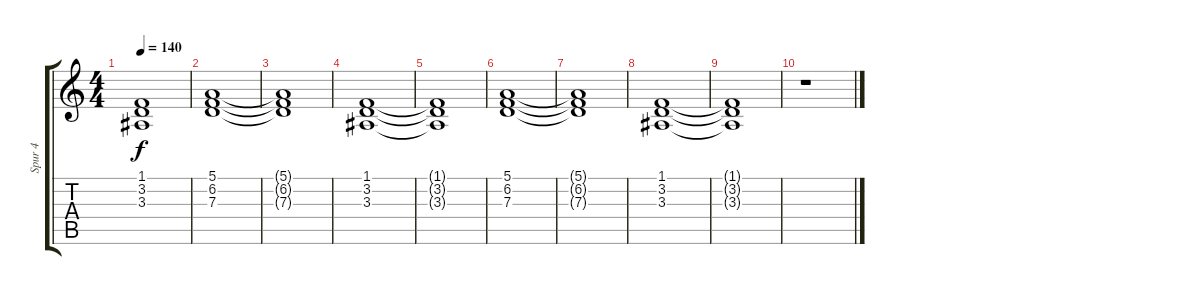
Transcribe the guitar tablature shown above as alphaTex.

\track ("Spur 4" "Spur 4") {instrument pad2warm}
\staff {score tabs}
\tuning (E4 B3 G3 D3 A2 E2) {hide}
\ts (4 4)
\tempo 140
\clef g2
\ks c
(1.1{t} 3.2{t} 3.3{t}).1{dy f} |
(5.1 6.2 7.3).1 |
(5.1{t} 6.2{t} 7.3{t}).1 |
(1.1 3.2 3.3).1 |
(1.1{t} 3.2{t} 3.3{t}).1 |
(5.1 6.2 7.3).1 |
(5.1{t} 6.2{t} 7.3{t}).1 |
(1.1 3.2 3.3).1 |
(1.1{t} 3.2{t} 3.3{t}).1 |
r.1
